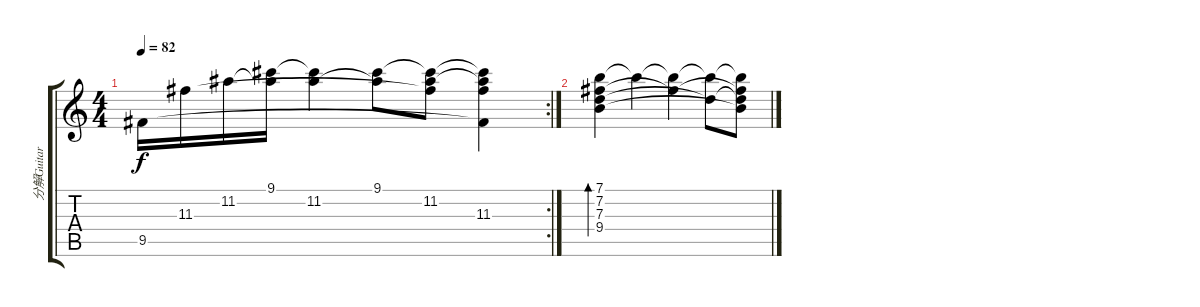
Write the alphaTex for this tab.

\track ("分解Guitar" "分解Guitar") {instrument electricguitarclean}
\staff {score tabs}
\tuning (E4 B3 G3 D3 A2 E2) {hide}
\rc 2
\ts (4 4)
\tempo 82
\clef g2
\ks c
9.5.16{dy f} 11.3.16 11.2.16 (9.1 11.2{t}).16 (9.1{t} 11.2).4 (9.1 11.2{t}).8 (9.1{t} 11.2 11.3{t}).8 (9.1{t} 11.2{t} 11.3 9.5{t}).4 |
(7.1 7.2 7.3 9.4).4{bd 480} 7.1{t}.4 (7.1{t} 7.2{t}).4 (7.1{t} 7.3{t}).8 (7.1{t} 7.2{t} 7.3{t} 9.4{t}).8
